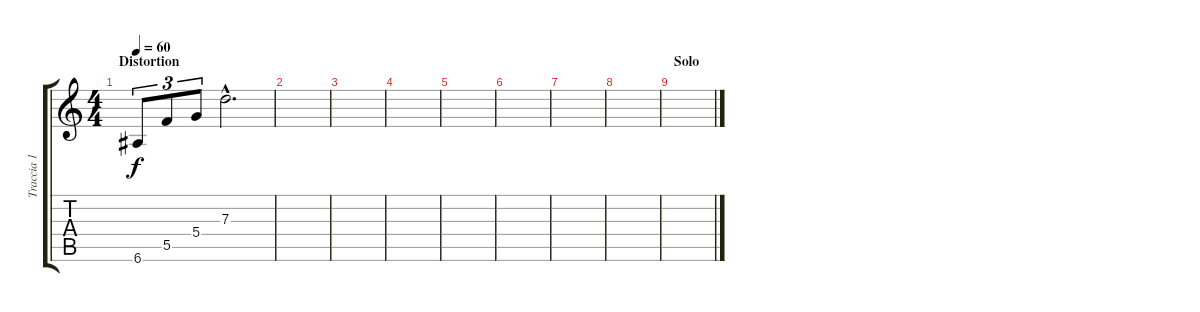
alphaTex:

\track ("Traccia 1" "Traccia 1") {instrument acousticguitarsteel}
\staff {score tabs}
\tuning (E4 B3 G3 D3 C3 E2) {hide}
\ts (4 4)
\section ("" "Distortion")
\tempo 60
\clef g2
\ks c
6.6.8{tu (3 2) dy f} 5.5.8{tu (3 2)} 5.4.8{tu (3 2)} 7.3{hac}.2{d} |
|
|
|
|
|
|
|
\section ("" "Solo")
